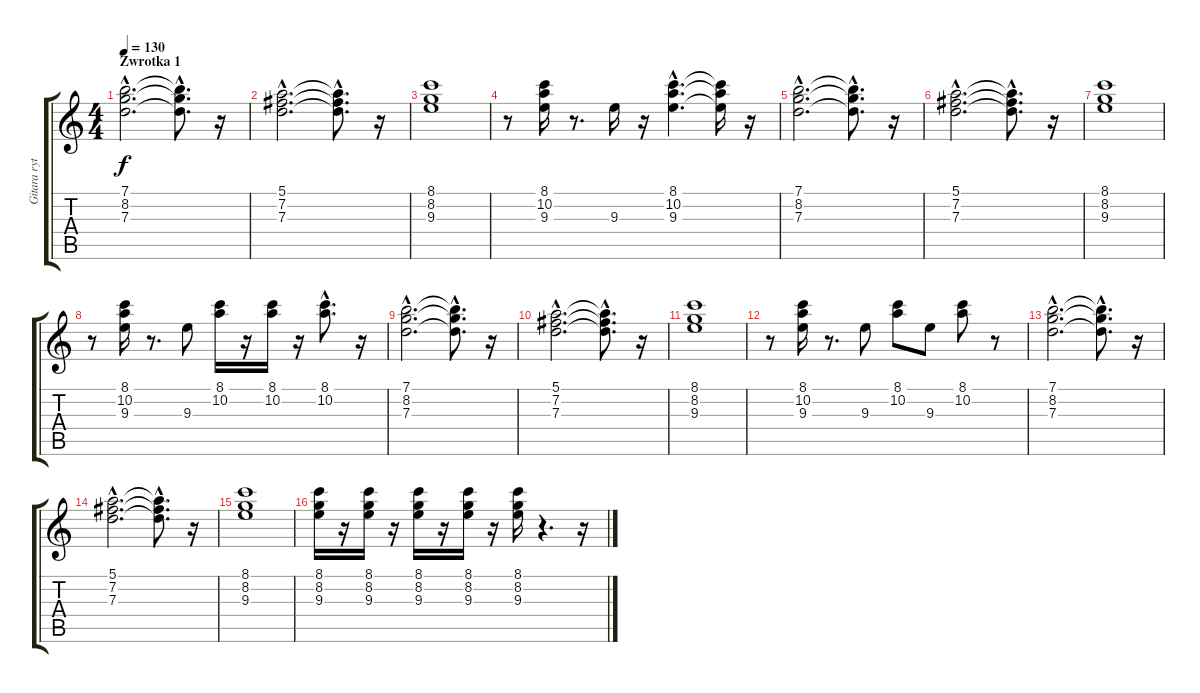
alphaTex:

\track ("Gitara rytmiczna" "Gitara ryt") {instrument electricguitarclean}
\staff {score tabs}
\tuning (E4 B3 G3 D3 A2 E2) {hide}
\ts (4 4)
\section ("" "Zwrotka 1")
\tempo 130
\clef g2
\ks c
(7.1{hac} 8.2{hac} 7.3{hac}).2{d dy f} (7.1{hac t} 8.2{hac t} 7.3{hac t}).8{d} r.16 |
(5.1{hac} 7.2{hac} 7.3{hac}).2{d} (5.1{hac t} 7.2{hac t} 7.3{hac t}).8{d} r.16 |
(8.1 8.2 9.3).1 |
r.8 (8.1 10.2 9.3).16 r.8{d} 9.3.16 r.16 (8.1{hac} 10.2{hac} 9.3{hac}).4{d} (8.1{t} 10.2{t} 9.3{t}).16 r.16 |
(7.1{hac} 8.2{hac} 7.3{hac}).2{d} (7.1{hac t} 8.2{hac t} 7.3{hac t}).8{d} r.16 |
(5.1{hac} 7.2{hac} 7.3{hac}).2{d} (5.1{hac t} 7.2{hac t} 7.3{hac t}).8{d} r.16 |
(8.1 8.2 9.3).1 |
r.8 (8.1 10.2 9.3).16 r.8{d} 9.3.8 (8.1 10.2).16 r.16 (8.1 10.2).16 r.16 (8.1{hac} 10.2{hac}).8{d} r.16 |
(7.1{hac} 8.2{hac} 7.3{hac}).2{d} (7.1{hac t} 8.2{hac t} 7.3{hac t}).8{d} r.16 |
(5.1{hac} 7.2{hac} 7.3{hac}).2{d} (5.1{hac t} 7.2{hac t} 7.3{hac t}).8{d} r.16 |
(8.1 8.2 9.3).1 |
r.8 (8.1 10.2 9.3).16 r.8{d} 9.3.8 (8.1 10.2).8 9.3.8 (8.1 10.2).8 r.8 |
(7.1{hac} 8.2{hac} 7.3{hac}).2{d} (7.1{hac t} 8.2{hac t} 7.3{hac t}).8{d} r.16 |
(5.1{hac} 7.2{hac} 7.3{hac}).2{d} (5.1{hac t} 7.2{hac t} 7.3{hac t}).8{d} r.16 |
(8.1 8.2 9.3).1 |
(8.1 8.2 9.3).16 r.16 (8.1 8.2 9.3).16 r.16 (8.1 8.2 9.3).16 r.16 (8.1 8.2 9.3).16 r.16 (8.1 8.2 9.3).16 r.4{d} r.16
